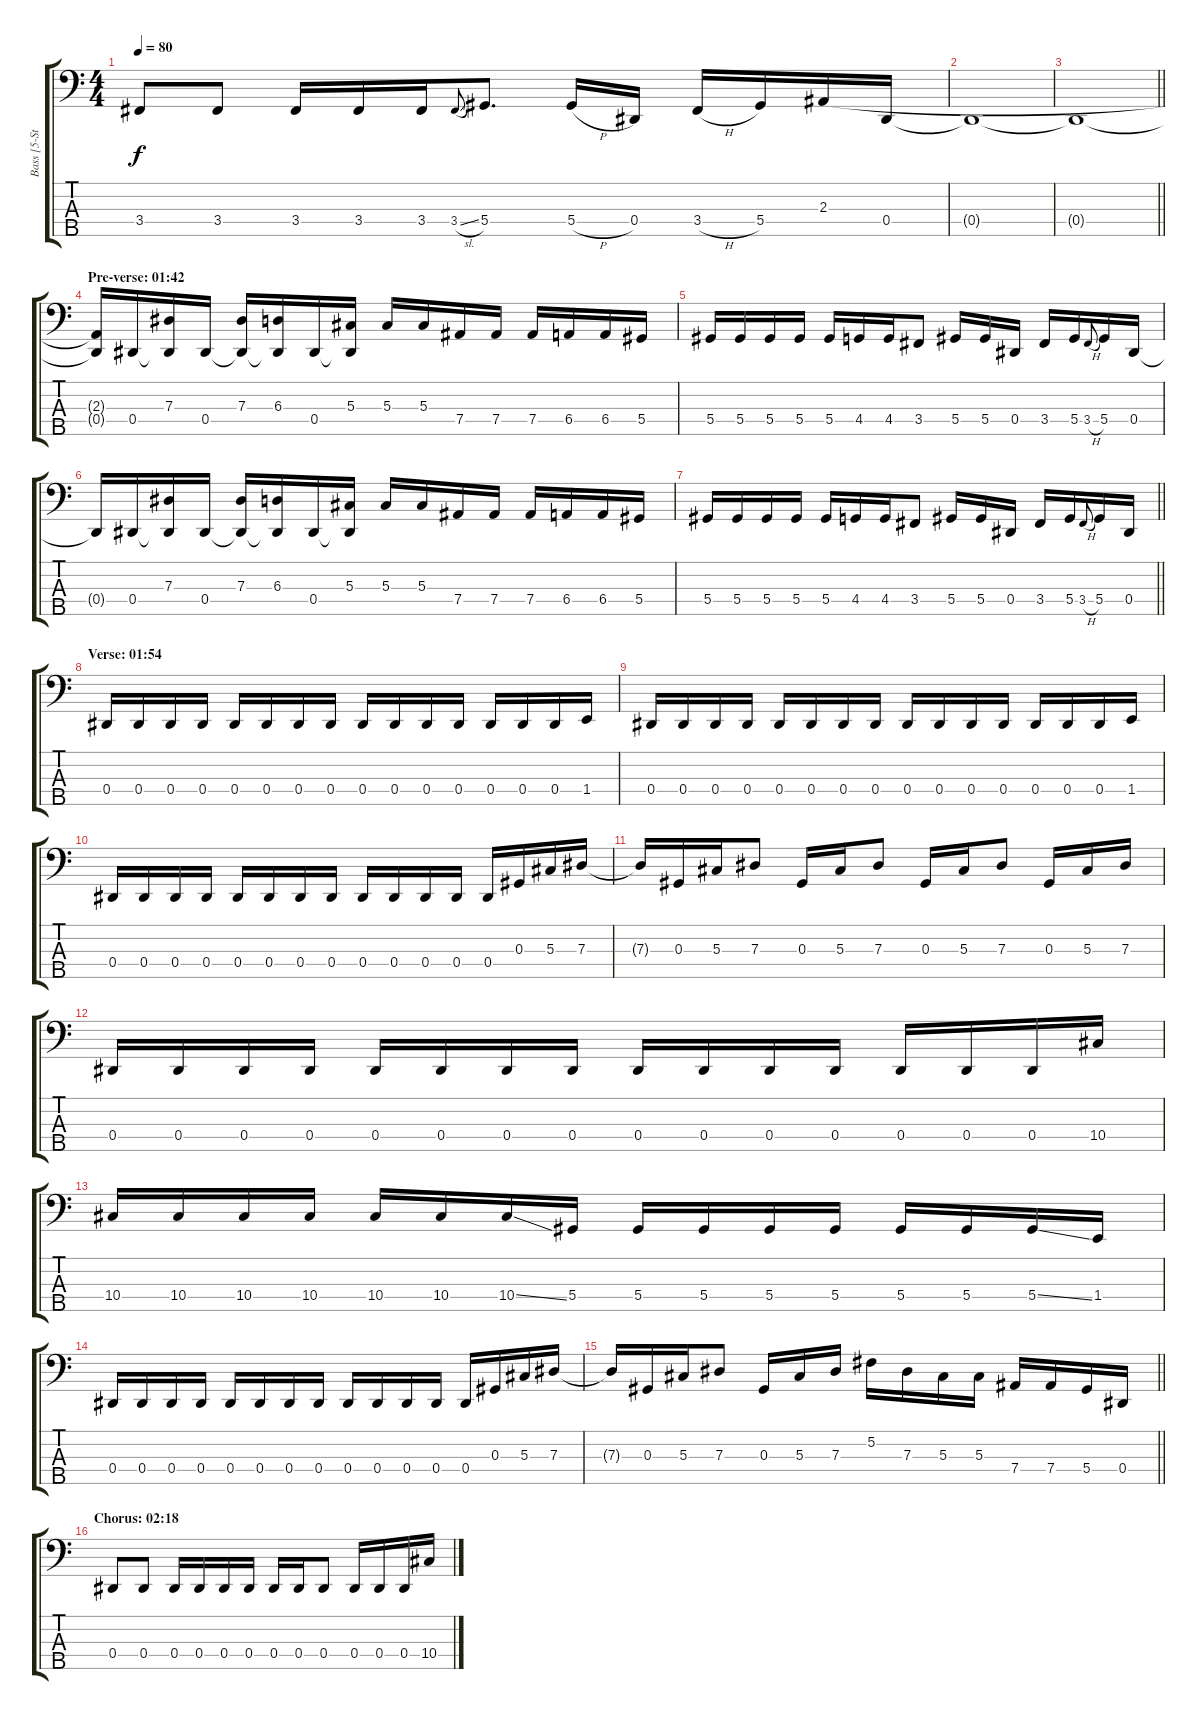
\track ("Bass [5-String]" "Bass [5-St") {instrument electricbasspick}
\staff {score tabs}
\tuning (Gb2 Db2 Ab1 Eb1 Bb0) {hide}
\ts (4 4)
\tempo 80
\clef f4
\ks c
3.4.8{dy f} 3.4.8 3.4.16 3.4.16 3.4.16 3.4{sl}.8{gr onbeat} 5.4.8{d} 5.4{h}.16 0.4.16 3.4{h}.16 5.4.16 2.3.16 0.4.16 |
0.4{t}.1 |
\barLineRight lightlight
0.4{t}.1 |
\section ("" "Pre-verse: 01:42")
(2.3{t} 0.4{t}).16 0.4.16 (7.3 0.4{t}).16 0.4.16 (7.3 0.4{t}).16 (6.3 0.4{t}).16 0.4.16 (5.3 0.4{t}).16 5.3.16 5.3.16 7.4.16 7.4.16 7.4.16 6.4.16 6.4.16 5.4.16 |
5.4.16 5.4.16 5.4.16 5.4.16 5.4.16 4.4.16 4.4.16 3.4.8 5.4.16 5.4.16 0.4.16 3.4.16 5.4.16 3.4{h}.8{gr onbeat} 5.4.16 0.4.16 |
0.4{t}.16 0.4.16 (7.3 0.4{t}).16 0.4.16 (7.3 0.4{t}).16 (6.3 0.4{t}).16 0.4.16 (5.3 0.4{t}).16 5.3.16 5.3.16 7.4.16 7.4.16 7.4.16 6.4.16 6.4.16 5.4.16 |
\barLineRight lightlight
5.4.16 5.4.16 5.4.16 5.4.16 5.4.16 4.4.16 4.4.16 3.4.8 5.4.16 5.4.16 0.4.16 3.4.16 5.4.16 3.4{h}.8{gr onbeat} 5.4.16 0.4.16 |
\section ("" "Verse: 01:54")
0.4.16 0.4.16 0.4.16 0.4.16 0.4.16 0.4.16 0.4.16 0.4.16 0.4.16 0.4.16 0.4.16 0.4.16 0.4.16 0.4.16 0.4.16 1.4.16 |
0.4.16 0.4.16 0.4.16 0.4.16 0.4.16 0.4.16 0.4.16 0.4.16 0.4.16 0.4.16 0.4.16 0.4.16 0.4.16 0.4.16 0.4.16 1.4.16 |
0.4.16 0.4.16 0.4.16 0.4.16 0.4.16 0.4.16 0.4.16 0.4.16 0.4.16 0.4.16 0.4.16 0.4.16 0.4.16 0.3.16 5.3.16 7.3.16 |
7.3{t}.16 0.3.16 5.3.16 7.3.8 0.3.16 5.3.16 7.3.8 0.3.16 5.3.16 7.3.8 0.3.16 5.3.16 7.3.16 |
0.4.16 0.4.16 0.4.16 0.4.16 0.4.16 0.4.16 0.4.16 0.4.16 0.4.16 0.4.16 0.4.16 0.4.16 0.4.16 0.4.16 0.4.16 10.4.16 |
10.4.16 10.4.16 10.4.16 10.4.16 10.4.16 10.4.16 10.4{ss}.16 5.4.16 5.4.16 5.4.16 5.4.16 5.4.16 5.4.16 5.4.16 5.4{ss}.16 1.4.16 |
0.4.16 0.4.16 0.4.16 0.4.16 0.4.16 0.4.16 0.4.16 0.4.16 0.4.16 0.4.16 0.4.16 0.4.16 0.4.16 0.3.16 5.3.16 7.3.16 |
\barLineRight lightlight
7.3{t}.16 0.3.16 5.3.16 7.3.8 0.3.16 5.3.16 7.3.16 5.2.16 7.3.16 5.3.16 5.3.16 7.4.16 7.4.16 5.4.16 0.4.16 |
\section ("" "Chorus: 02:18")
0.4.8 0.4.8 0.4.16 0.4.16 0.4.16 0.4.16 0.4.16 0.4.16 0.4.8 0.4.16 0.4.16 0.4.16 10.4.16
